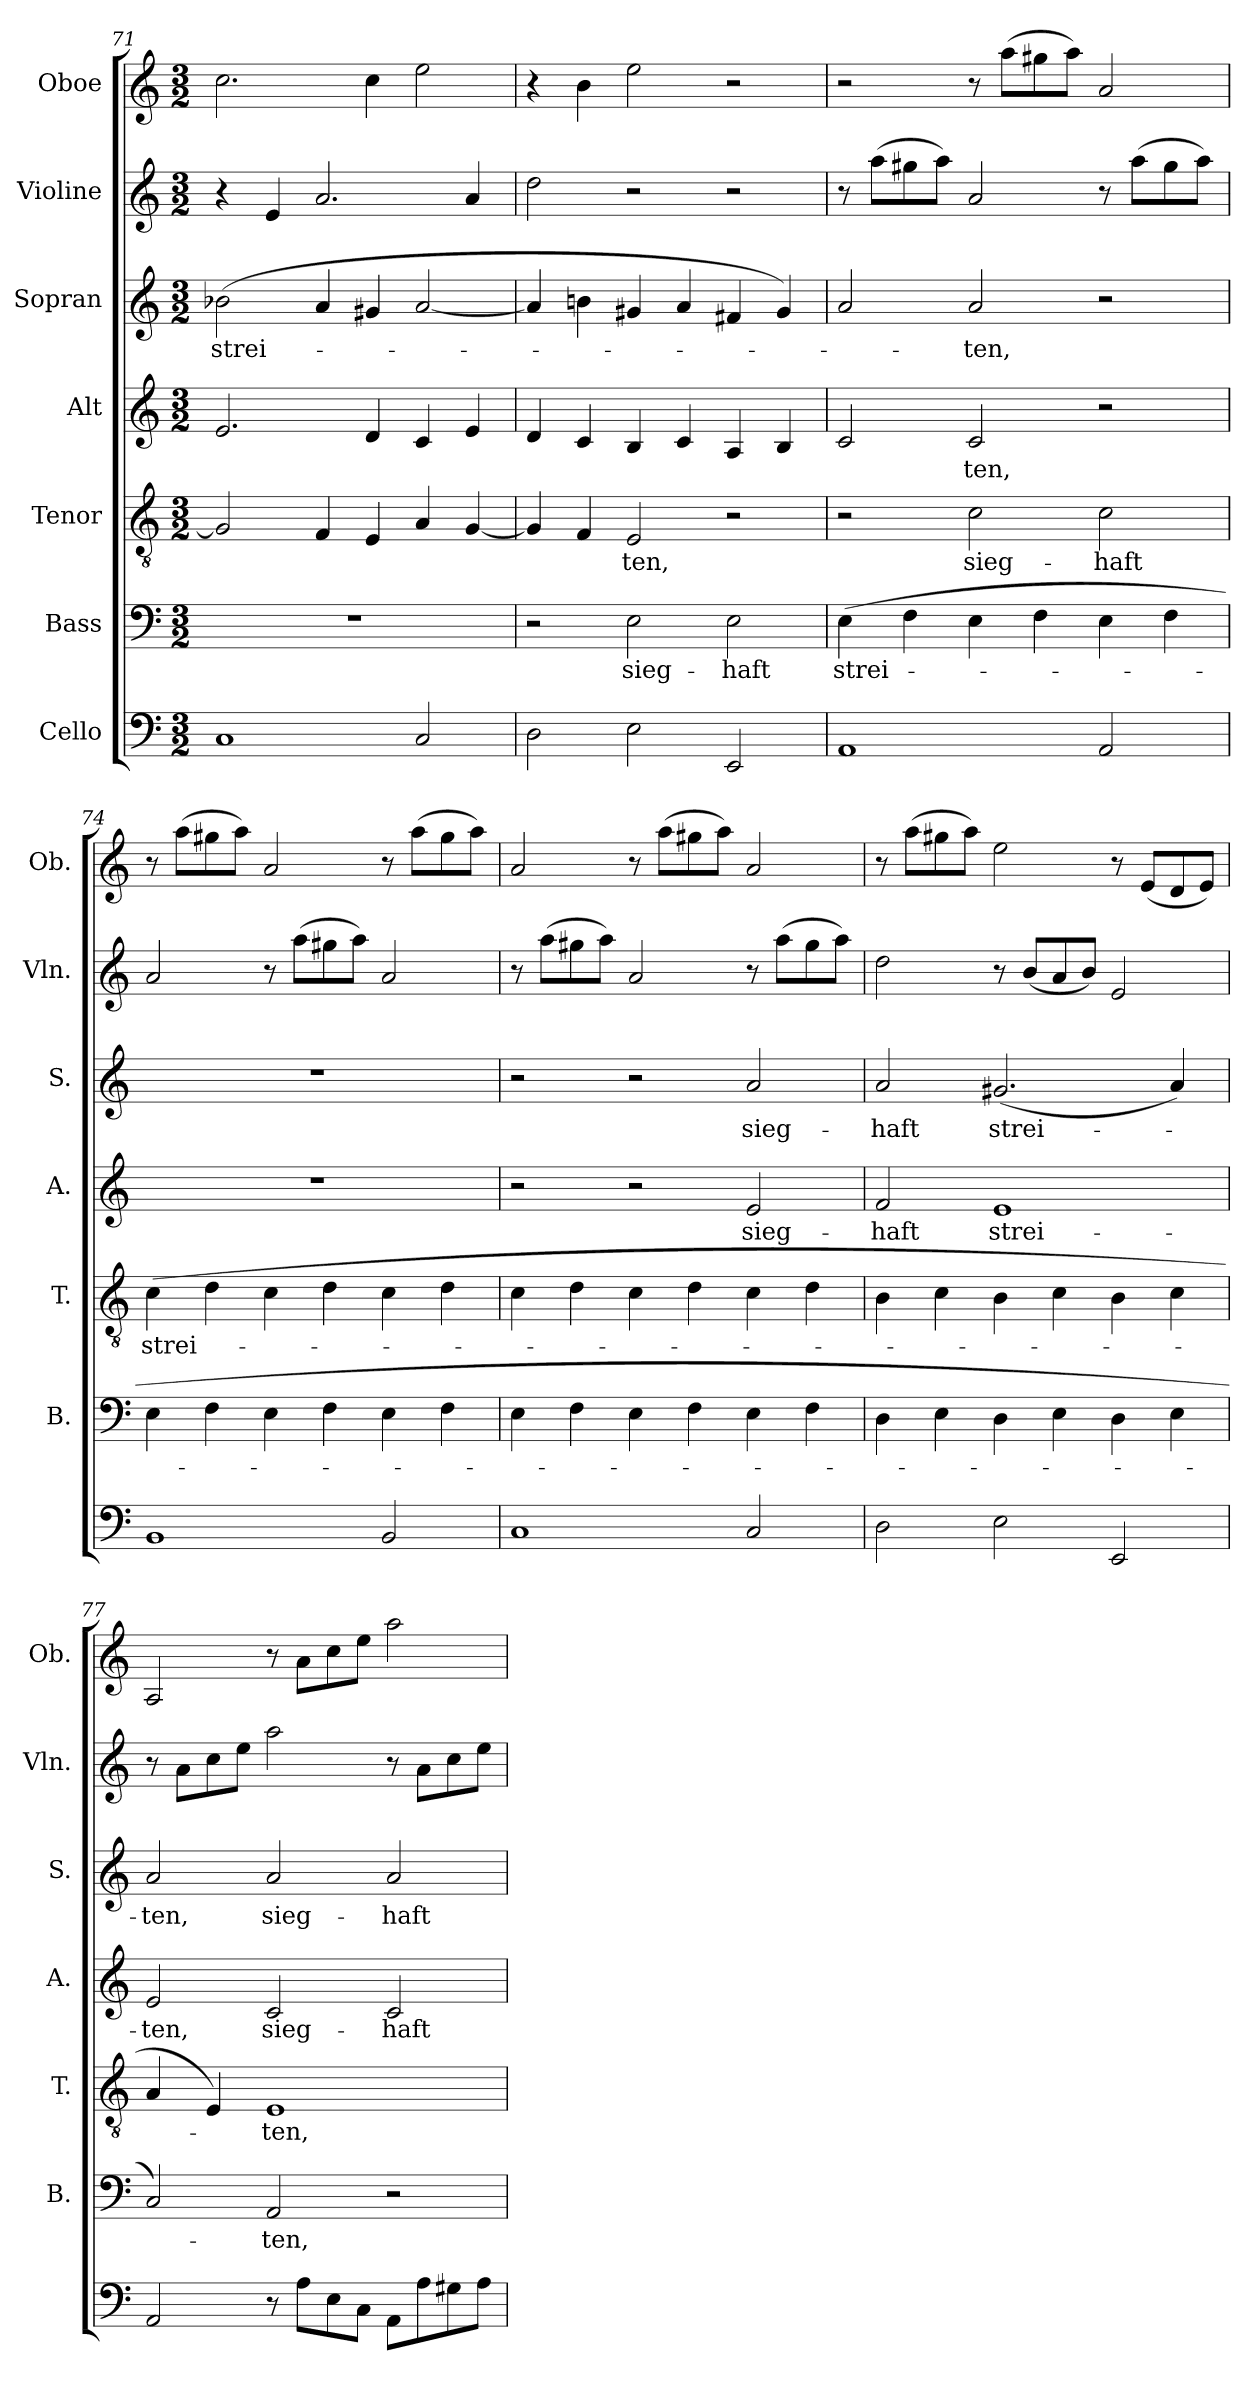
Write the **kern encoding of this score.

**kern	**kern	**text	**kern	**text	**kern	**text	**kern	**text	**kern	**kern
*part7	*part6	*part6	*part5	*part5	*part4	*part4	*part3	*part3	*part2	*part1
*staff7	*staff6	*staff6	*staff5	*staff5	*staff4	*staff4	*staff3	*staff3	*staff2	*staff1
*I"Cello	*I"Bass	*	*I"Tenor	*	*I"Alt	*	*I"Sopran	*	*I"Violine	*I"Oboe
*	*I'B.	*	*I'T.	*	*I'A.	*	*I'S.	*	*I'Vln.	*I'Ob.
*clefF4	*clefF4	*	*clefGv2	*	*clefG2	*	*clefG2	*	*clefG2	*clefG2
*	*	*	*ITrd7c12	*	*	*	*	*	*	*
*k[]	*k[]	*	*k[]	*	*k[]	*	*k[]	*	*k[]	*k[]
*C:	*C:	*	*C:	*	*C:	*	*C:	*	*C:	*C:
*M3/2	*M3/2	*	*M3/2	*	*M3/2	*	*M3/2	*	*M3/2	*M3/2
=71	=71	=71	=71	=71	=71	=71	=71	=71	=71	=71
!	!LO:N:vis=1	!	!	!	!	!	!	!	!	!
!	!	!	!	!	!	!	!	!LO:LY:b:color=#000000	!	!
1Ci	1.r	.	2GGi/]	.	2.ei/	.	(2b-Xi\	strei-	4r	2.cci\
.	.	.	.	.	.	.	.	.	4ei/	.
.	.	.	4FFi/	.	.	.	4ai/	.	2.ai/	.
.	.	.	4EEi/	.	4di/	.	4g#Xi/	.	.	4cci\
2Ci/	.	.	4AAi/	.	4ci/	.	[<2ai/	.	.	2eei\
.	.	.	[<4GGi/	.	4ei/	.	.	.	4ai/	.
=72	=72	=72	=72	=72	=72	=72	=72	=72	=72	=72
2Di\	2r	.	4GGi/]	.	4di/	.	4ai/]	.	2ddi\	4r
.	.	.	4FFi/	.	4ci/	.	4bni\	.	.	4bi\
!	!	!LO:LY:b:color=#000000	!	!	!	!	!	!	!	!
!	!	!	!	!LO:LY:b:color=#000000	!	!	!	!	!	!
2Ei\	2Ei\	sieg-	2EEi/	-ten,	4Bi/	.	4g#Xi/	.	2r	2eei\
.	.	.	.	.	4ci/	.	4ai/	.	.	.
!	!	!LO:LY:b:color=#000000	!	!	!	!	!	!	!	!
2EEi/	2Ei\	-haft	2r	.	4Ai/	.	4f#Xi/	.	2r	2r
.	.	.	.	.	4Bi/	.	4g#i/)	.	.	.
!!LO:PB:g=z
=73	=73	=73	=73	=73	=73	=73	=73	=73	=73	=73
!	!	!LO:LY:b:color=#000000	!	!	!	!	!	!	!	!
1AAi	(4Ei\	strei-	2r	.	2ci/	.	2ai/	.	8r	2r
.	.	.	.	.	.	.	.	.	(8aai\L	.
.	4Fi\	.	.	.	.	.	.	.	8gg#Xi\	.
.	.	.	.	.	.	.	.	.	8aai\J)	.
!	!	!	!	!LO:LY:b:color=#000000	!	!	!	!	!	!
!	!	!	!	!	!	!LO:LY:b:color=#000000	!	!	!	!
!	!	!	!	!	!	!	!	!LO:LY:b:color=#000000	!	!
.	4Ei\	.	2Ci\	sieg-	2ci/	-ten,	2ai/	-ten,	2ai/	8r
.	.	.	.	.	.	.	.	.	.	(8aai\L
.	4Fi\	.	.	.	.	.	.	.	.	8gg#Xi\
.	.	.	.	.	.	.	.	.	.	8aai\J)
!	!	!	!	!LO:LY:b:color=#000000	!	!	!	!	!	!
2AAi/	4Ei\	.	2Ci\	-haft	2r	.	2r	.	8r	2ai/
.	.	.	.	.	.	.	.	.	(8aai\L	.
.	4Fi\	.	.	.	.	.	.	.	8gg#i\	.
.	.	.	.	.	.	.	.	.	8aai\J)	.
=74	=74	=74	=74	=74	=74	=74	=74	=74	=74	=74
!	!	!	!	!LO:LY:b:color=#000000	!LO:N:vis=1	!	!LO:N:vis=1	!	!	!
1BBi	4Ei\	.	(4Ci\	strei-	1.r	.	1.r	.	2ai/	8r
.	.	.	.	.	.	.	.	.	.	(8aai\L
.	4Fi\	.	4Di\	.	.	.	.	.	.	8gg#Xi\
.	.	.	.	.	.	.	.	.	.	8aai\J)
.	4Ei\	.	4Ci\	.	.	.	.	.	8r	2ai/
.	.	.	.	.	.	.	.	.	(8aai\L	.
.	4Fi\	.	4Di\	.	.	.	.	.	8gg#Xi\	.
.	.	.	.	.	.	.	.	.	8aai\J)	.
2BBi/	4Ei\	.	4Ci\	.	.	.	.	.	2ai/	8r
.	.	.	.	.	.	.	.	.	.	(8aai\L
.	4Fi\	.	4Di\	.	.	.	.	.	.	8gg#i\
.	.	.	.	.	.	.	.	.	.	8aai\J)
=75	=75	=75	=75	=75	=75	=75	=75	=75	=75	=75
1Ci	4Ei\	.	4Ci\	.	2r	.	2r	.	8r	2ai/
.	.	.	.	.	.	.	.	.	(8aai\L	.
.	4Fi\	.	4Di\	.	.	.	.	.	8gg#Xi\	.
.	.	.	.	.	.	.	.	.	8aai\J)	.
.	4Ei\	.	4Ci\	.	2r	.	2r	.	2ai/	8r
.	.	.	.	.	.	.	.	.	.	(8aai\L
.	4Fi\	.	4Di\	.	.	.	.	.	.	8gg#Xi\
.	.	.	.	.	.	.	.	.	.	8aai\J)
!	!	!	!	!	!	!LO:LY:b:color=#000000	!	!	!	!
!	!	!	!	!	!	!	!	!LO:LY:b:color=#000000	!	!
2Ci/	4Ei\	.	4Ci\	.	2ei/	sieg-	2ai/	sieg-	8r	2ai/
.	.	.	.	.	.	.	.	.	(8aai\L	.
.	4Fi\	.	4Di\	.	.	.	.	.	8gg#i\	.
.	.	.	.	.	.	.	.	.	8aai\J)	.
!!LO:LB:g=z
=76	=76	=76	=76	=76	=76	=76	=76	=76	=76	=76
!	!	!	!	!	!	!LO:LY:b:color=#000000	!	!	!	!
!	!	!	!	!	!	!	!	!LO:LY:b:color=#000000	!	!
2Di\	4Di\	.	4BBi\	.	2fi/	-haft	2ai/	-haft	2ddi\	8r
.	.	.	.	.	.	.	.	.	.	(8aai\L
.	4Ei\	.	4Ci\	.	.	.	.	.	.	8gg#Xi\
.	.	.	.	.	.	.	.	.	.	8aai\J)
!	!	!	!	!	!	!LO:LY:b:color=#000000	!	!	!	!
!	!	!	!	!	!	!	!	!LO:LY:b:color=#000000	!	!
2Ei\	4Di\	.	4BBi\	.	1ei	strei-	(2.g#Xi/	strei-	8r	2eei\
.	.	.	.	.	.	.	.	.	(8bi/L	.
.	4Ei\	.	4Ci\	.	.	.	.	.	8ai/	.
.	.	.	.	.	.	.	.	.	8bi/J)	.
2EEi/	4Di\	.	4BBi\	.	.	.	.	.	2ei/	8r
.	.	.	.	.	.	.	.	.	.	(8ei/L
.	4Ei\	.	4Ci\	.	.	.	4ai/)	.	.	8di/
.	.	.	.	.	.	.	.	.	.	8ei/J)
=77	=77	=77	=77	=77	=77	=77	=77	=77	=77	=77
!	!	!	!	!	!	!LO:LY:b:color=#000000	!	!	!	!
!	!	!	!	!	!	!	!	!LO:LY:b:color=#000000	!	!
2AAi/	2Ci/)	.	4AAi/	.	2ei/	-ten,	2ai/	-ten,	8r	2Ai/
.	.	.	.	.	.	.	.	.	8ai\L	.
.	.	.	4EEi/)	.	.	.	.	.	8cci\	.
.	.	.	.	.	.	.	.	.	8eei\J	.
!	!	!LO:LY:b:color=#000000	!	!	!	!	!	!	!	!
!	!	!	!	!LO:LY:b:color=#000000	!	!	!	!	!	!
!	!	!	!	!	!	!LO:LY:b:color=#000000	!	!	!	!
!	!	!	!	!	!	!	!	!LO:LY:b:color=#000000	!	!
8r	2AAi/	-ten,	1EEi	-ten,	2ci/	sieg-	2ai/	sieg-	2aai\	8r
8Ai\L	.	.	.	.	.	.	.	.	.	8ai\L
8Ei\	.	.	.	.	.	.	.	.	.	8cci\
8Ci\J	.	.	.	.	.	.	.	.	.	8eei\J
!	!	!	!	!	!	!LO:LY:b:color=#000000	!	!	!	!
!	!	!	!	!	!	!	!	!LO:LY:b:color=#000000	!	!
8AAi\L	2r	.	.	.	2ci/	-haft	2ai/	-haft	8r	2aai\
8Ai\	.	.	.	.	.	.	.	.	8ai\L	.
8G#Xi\	.	.	.	.	.	.	.	.	8cci\	.
8Ai\J	.	.	.	.	.	.	.	.	8eei\J	.
=	=	=	=	=	=	=	=	=	=	=
*-	*-	*-	*-	*-	*-	*-	*-	*-	*-	*-
